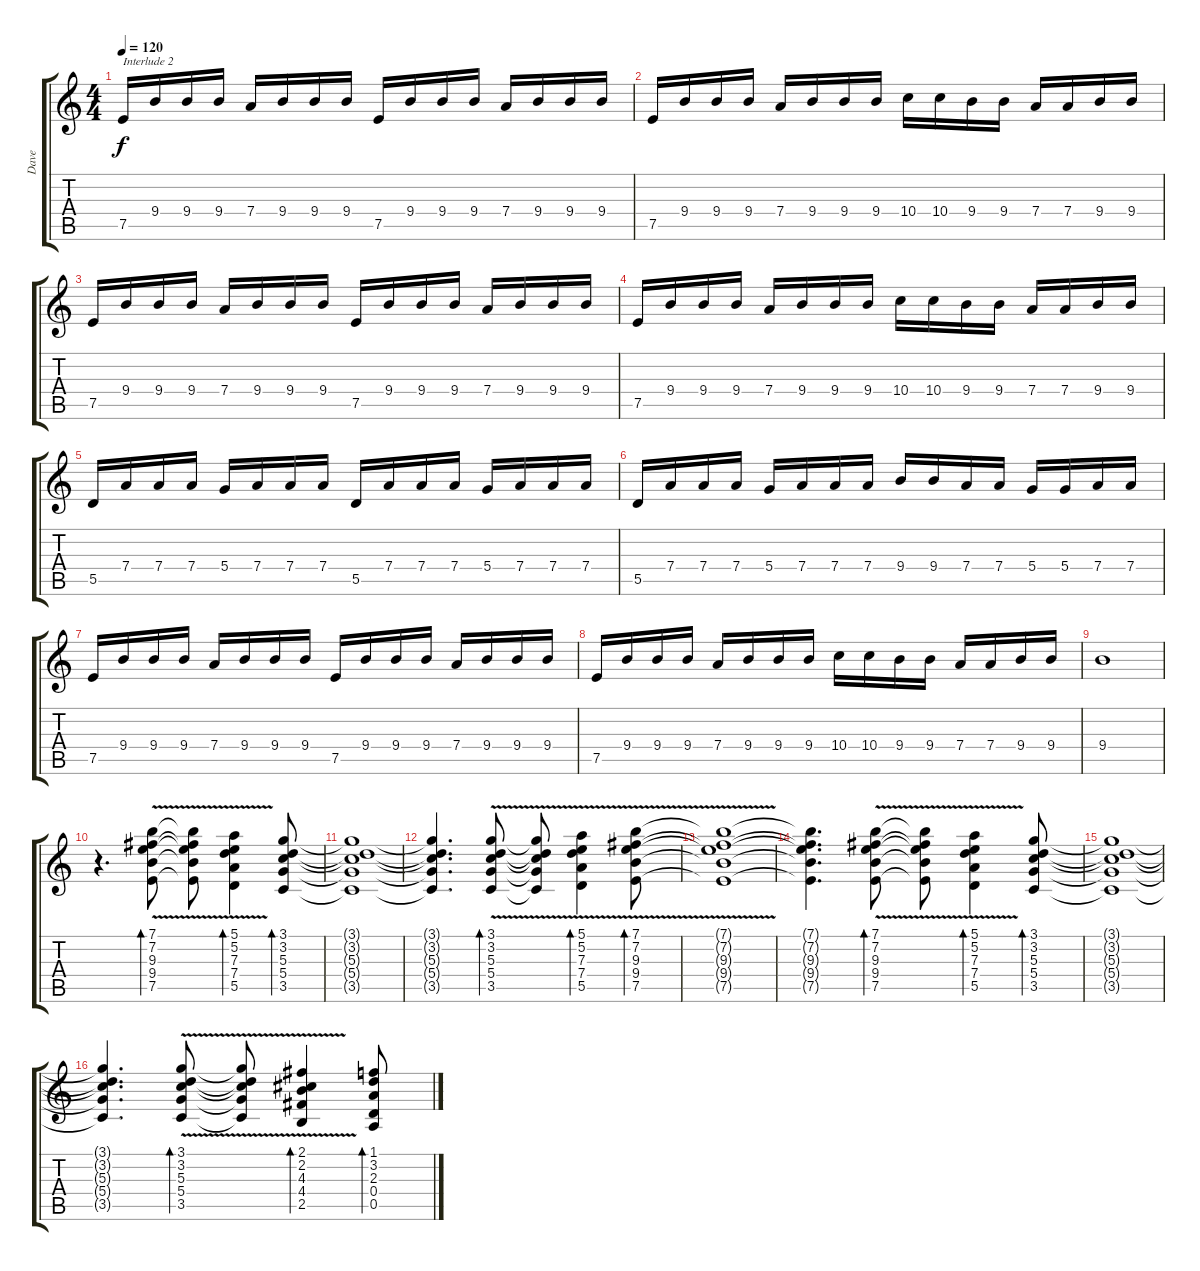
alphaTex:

\track ("Dave " "Dave ") {instrument distortionguitar}
\staff {score tabs}
\tuning (E4 B3 G3 D3 A2 E2) {hide}
\ts (4 4)
\tempo 120
\clef g2
\ks c
7.5.16{txt "Interlude 2" dy f} 9.4.16 9.4.16 9.4.16 7.4.16 9.4.16 9.4.16 9.4.16 7.5.16 9.4.16 9.4.16 9.4.16 7.4.16 9.4.16 9.4.16 9.4.16 |
7.5.16 9.4.16 9.4.16 9.4.16 7.4.16 9.4.16 9.4.16 9.4.16 10.4.16 10.4.16 9.4.16 9.4.16 7.4.16 7.4.16 9.4.16 9.4.16 |
7.5.16 9.4.16 9.4.16 9.4.16 7.4.16 9.4.16 9.4.16 9.4.16 7.5.16 9.4.16 9.4.16 9.4.16 7.4.16 9.4.16 9.4.16 9.4.16 |
7.5.16 9.4.16 9.4.16 9.4.16 7.4.16 9.4.16 9.4.16 9.4.16 10.4.16 10.4.16 9.4.16 9.4.16 7.4.16 7.4.16 9.4.16 9.4.16 |
5.5.16 7.4.16 7.4.16 7.4.16 5.4.16 7.4.16 7.4.16 7.4.16 5.5.16 7.4.16 7.4.16 7.4.16 5.4.16 7.4.16 7.4.16 7.4.16 |
5.5.16 7.4.16 7.4.16 7.4.16 5.4.16 7.4.16 7.4.16 7.4.16 9.4.16 9.4.16 7.4.16 7.4.16 5.4.16 5.4.16 7.4.16 7.4.16 |
7.5.16 9.4.16 9.4.16 9.4.16 7.4.16 9.4.16 9.4.16 9.4.16 7.5.16 9.4.16 9.4.16 9.4.16 7.4.16 9.4.16 9.4.16 9.4.16 |
7.5.16 9.4.16 9.4.16 9.4.16 7.4.16 9.4.16 9.4.16 9.4.16 10.4.16 10.4.16 9.4.16 9.4.16 7.4.16 7.4.16 9.4.16 9.4.16 |
9.4.1 |
r.4{d} (7.1{v} 7.2{v} 9.3{v} 9.4{v} 7.5{v}).8{bd 60 volume 7} (7.1{t} 7.2{t} 9.3{t} 9.4{t} 7.5{t}).8 (5.1{v} 5.2{v} 7.3{v} 7.4{v} 5.5{v}).4{bd 60} (3.1 3.2 5.3 5.4 3.5).8{bd 60} |
(3.1{t} 3.2{t} 5.3{t} 5.4{t} 3.5{t}).1 |
(3.1{t} 3.2{t} 5.3{t} 5.4{t} 3.5{t}).4{d} (3.1{v} 3.2{v} 5.3{v} 5.4{v} 3.5{v}).8{bd 60} (3.1{t} 3.2{t} 5.3{t} 5.4{t} 3.5{t}).8 (5.1{v} 5.2{v} 7.3{v} 7.4{v} 5.5{v}).4{bd 60} (7.1{v} 7.2{v} 9.3{v} 9.4{v} 7.5{v}).8{bd 60} |
(7.1{t} 7.2{t} 9.3{t} 9.4{t} 7.5{t}).1 |
(7.1{t} 7.2{t} 9.3{t} 9.4{t} 7.5{t}).4{d} (7.1{v} 7.2{v} 9.3{v} 9.4{v} 7.5{v}).8{bd 60} (7.1{t} 7.2{t} 9.3{t} 9.4{t} 7.5{t}).8 (5.1{v} 5.2{v} 7.3{v} 7.4{v} 5.5{v}).4{bd 60} (3.1 3.2 5.3 5.4 3.5).8{bd 60} |
(3.1{t} 3.2{t} 5.3{t} 5.4{t} 3.5{t}).1 |
(3.1{t} 3.2{t} 5.3{t} 5.4{t} 3.5{t}).4{d} (3.1{v} 3.2{v} 5.3{v} 5.4{v} 3.5{v}).8{bd 60} (3.1{t} 3.2{t} 5.3{t} 5.4{t} 3.5{t}).8 (2.1{v} 2.2{v} 4.3{v} 4.4{v} 2.5{v}).4{bd 60} (1.1 3.2 2.3 0.4 0.5).8{bd 60}
